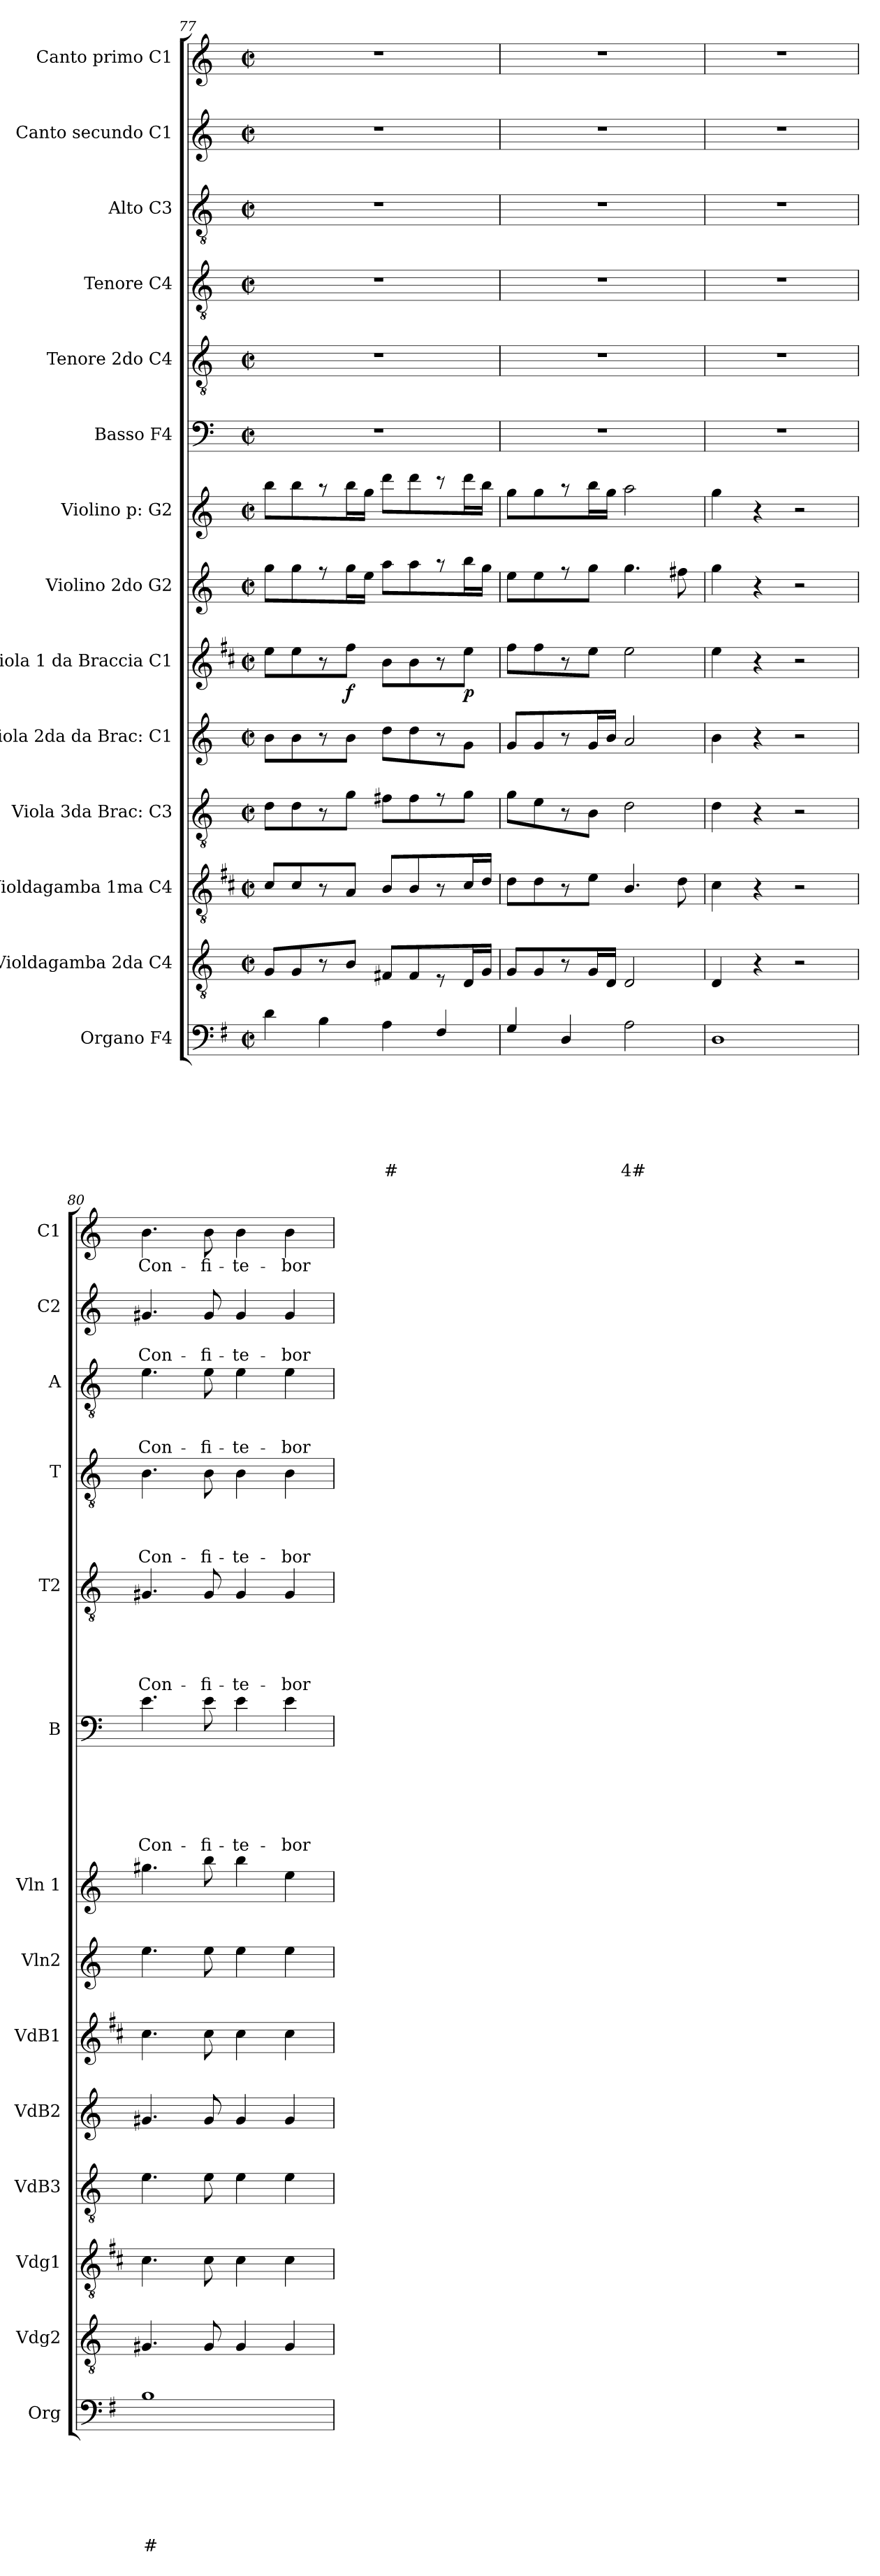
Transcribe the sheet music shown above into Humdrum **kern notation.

**kern	**text	**text	**text	**text	**text	**text	**text	**kern	**kern	**kern	**kern	**kern	**dynam	**kern	**kern	**kern	**text	**text	**text	**text	**text	**text	**kern	**text	**text	**text	**text	**text	**kern	**text	**text	**text	**text	**kern	**text	**text	**text	**kern	**text	**text	**kern	**text
*part14	*part14	*part14	*part14	*part14	*part14	*part14	*part14	*part13	*part12	*part11	*part10	*part9	*part9	*part8	*part7	*part6	*part6	*part6	*part6	*part6	*part6	*part6	*part5	*part5	*part5	*part5	*part5	*part5	*part4	*part4	*part4	*part4	*part4	*part3	*part3	*part3	*part3	*part2	*part2	*part2	*part1	*part1
*staff14	*staff14	*staff14	*staff14	*staff14	*staff14	*staff14	*staff14	*staff13	*staff12	*staff11	*staff10	*staff9	*staff9	*staff8	*staff7	*staff6	*staff6	*staff6	*staff6	*staff6	*staff6	*staff6	*staff5	*staff5	*staff5	*staff5	*staff5	*staff5	*staff4	*staff4	*staff4	*staff4	*staff4	*staff3	*staff3	*staff3	*staff3	*staff2	*staff2	*staff2	*staff1	*staff1
*I"Organo F4	*	*	*	*	*	*	*	*I"Violdagamba 2da C4	*I"Violdagamba 1ma C4	*I"Viola 3da Brac: C3	*I"Viola 2da da Brac: C1	*I"Viola 1 da Braccia C1	*	*I"Violino 2do G2	*I"Violino p: G2	*I"Basso F4	*	*	*	*	*	*	*I"Tenore 2do C4	*	*	*	*	*	*I"Tenore C4	*	*	*	*	*I"Alto C3	*	*	*	*I"Canto secundo C1	*	*	*I"Canto primo C1	*
*I'Org	*	*	*	*	*	*	*	*I'Vdg2	*I'Vdg1	*I'VdB3	*I'VdB2	*I'VdB1	*	*I'Vln2	*I'Vln 1	*I'B	*	*	*	*	*	*	*I'T2	*	*	*	*	*	*I'T	*	*	*	*	*I'A	*	*	*	*I'C2	*	*	*I'C1	*
*clefF4	*	*	*	*	*	*	*	*clefGv2	*clefGv2	*clefGv2	*clefG2	*clefG2	*	*clefG2	*clefG2	*clefF4	*	*	*	*	*	*	*clefGv2	*	*	*	*	*	*clefGv2	*	*	*	*	*clefGv2	*	*	*	*clefG2	*	*	*clefG2	*
*ITrd4c7	*	*	*	*	*	*	*	*	*ITrd1c2	*	*	*ITrd1c2	*	*	*	*ITrd8c14	*	*	*	*	*	*	*	*	*	*	*	*	*	*	*	*	*	*	*	*	*	*	*	*	*	*
*k[]	*	*	*	*	*	*	*	*k[]	*k[]	*k[]	*k[]	*k[]	*	*k[]	*k[]	*k[]	*	*	*	*	*	*	*k[]	*	*	*	*	*	*k[]	*	*	*	*	*k[]	*	*	*	*k[]	*	*	*k[]	*
*C:	*	*	*	*	*	*	*	*C:	*C:	*C:	*C:	*C:	*	*C:	*C:	*C:	*	*	*	*	*	*	*C:	*	*	*	*	*	*C:	*	*	*	*	*C:	*	*	*	*C:	*	*	*C:	*
*M2/2	*	*	*	*	*	*	*	*M2/2	*M2/2	*M2/2	*M2/2	*M2/2	*	*M2/2	*M2/2	*M2/2	*	*	*	*	*	*	*M2/2	*	*	*	*	*	*M2/2	*	*	*	*	*M2/2	*	*	*	*M2/2	*	*	*M2/2	*
*met(c|)	*	*	*	*	*	*	*	*met(c|)	*met(c|)	*met(c|)	*met(c|)	*met(c|)	*	*met(c|)	*met(c|)	*met(c|)	*	*	*	*	*	*	*met(c|)	*	*	*	*	*	*met(c|)	*	*	*	*	*met(c|)	*	*	*	*met(c|)	*	*	*met(c|)	*
=77	=77	=77	=77	=77	=77	=77	=77	=77	=77	=77	=77	=77	=77	=77	=77	=77	=77	=77	=77	=77	=77	=77	=77	=77	=77	=77	=77	=77	=77	=77	=77	=77	=77	=77	=77	=77	=77	=77	=77	=77	=77	=77
4G\	.	.	.	.	.	.	.	8G/L	8B/L	8d\L	8b\L	8dd\L	.	8gg\L	8bb\L	1r	.	.	.	.	.	.	1r	.	.	.	.	.	1r	.	.	.	.	1r	.	.	.	1r	.	.	1r	.
.	.	.	.	.	.	.	.	8G/	8B/	8d\	8b\	8dd\	.	8gg\	8bb\	.	.	.	.	.	.	.	.	.	.	.	.	.	.	.	.	.	.	.	.	.	.	.	.	.	.	.
4E\	.	.	.	.	.	.	.	8r	8r	8r	8r	8r	.	8r	8r	.	.	.	.	.	.	.	.	.	.	.	.	.	.	.	.	.	.	.	.	.	.	.	.	.	.	.
!	!	!	!	!	!	!	!	!	!	!	!	!	!LO:DY:b	!	!	!	!	!	!	!	!	!	!	!	!	!	!	!	!	!	!	!	!	!	!	!	!	!	!	!	!	!
.	.	.	.	.	.	.	.	8B/J	8G/J	8g\J	8b\J	8ee\J	f	16gg\L	16bb\L	.	.	.	.	.	.	.	.	.	.	.	.	.	.	.	.	.	.	.	.	.	.	.	.	.	.	.
.	.	.	.	.	.	.	.	.	.	.	.	.	.	16ee\JJ	16gg\JJ	.	.	.	.	.	.	.	.	.	.	.	.	.	.	.	.	.	.	.	.	.	.	.	.	.	.	.
!	!	!	!	!	!	!	!LO:LY:b	!	!	!	!	!	!	!	!	!	!	!	!	!	!	!	!	!	!	!	!	!	!	!	!	!	!	!	!	!	!	!	!	!	!	!
4D\	.	.	.	.	.	.	#	8F#X/L	8A/L	8f#X\L	8dd\L	8a\L	.	8aa\L	8ddd\L	.	.	.	.	.	.	.	.	.	.	.	.	.	.	.	.	.	.	.	.	.	.	.	.	.	.	.
.	.	.	.	.	.	.	.	8F#/	8A/	8f#\	8dd\	8a\	.	8aa\	8ddd\	.	.	.	.	.	.	.	.	.	.	.	.	.	.	.	.	.	.	.	.	.	.	.	.	.	.	.
4BB/	.	.	.	.	.	.	.	8r	8r	8r	8r	8r	.	8r	8r	.	.	.	.	.	.	.	.	.	.	.	.	.	.	.	.	.	.	.	.	.	.	.	.	.	.	.
!	!	!	!	!	!	!	!	!	!	!	!	!	!LO:DY:b	!	!	!	!	!	!	!	!	!	!	!	!	!	!	!	!	!	!	!	!	!	!	!	!	!	!	!	!	!
.	.	.	.	.	.	.	.	16D/L	16B/L	8g\J	8g\J	8dd\J	p	16bb\L	16ddd\L	.	.	.	.	.	.	.	.	.	.	.	.	.	.	.	.	.	.	.	.	.	.	.	.	.	.	.
.	.	.	.	.	.	.	.	16G/JJ	16c/JJ	.	.	.	.	16gg\JJ	16bb\JJ	.	.	.	.	.	.	.	.	.	.	.	.	.	.	.	.	.	.	.	.	.	.	.	.	.	.	.
=78	=78	=78	=78	=78	=78	=78	=78	=78	=78	=78	=78	=78	=78	=78	=78	=78	=78	=78	=78	=78	=78	=78	=78	=78	=78	=78	=78	=78	=78	=78	=78	=78	=78	=78	=78	=78	=78	=78	=78	=78	=78	=78
4C/	.	.	.	.	.	.	.	8G/L	8c\L	8g\L	8g/L	8ee\L	.	8ee\L	8gg\L	1r	.	.	.	.	.	.	1r	.	.	.	.	.	1r	.	.	.	.	1r	.	.	.	1r	.	.	1r	.
.	.	.	.	.	.	.	.	8G/	8c\	8e\	8g/	8ee\	.	8ee\	8gg\	.	.	.	.	.	.	.	.	.	.	.	.	.	.	.	.	.	.	.	.	.	.	.	.	.	.	.
4GG/	.	.	.	.	.	.	.	8r	8r	8r	8r	8r	.	8r	8r	.	.	.	.	.	.	.	.	.	.	.	.	.	.	.	.	.	.	.	.	.	.	.	.	.	.	.
.	.	.	.	.	.	.	.	16G/L	8d\J	8B\J	16g/L	8dd\J	.	8gg\J	16bb\L	.	.	.	.	.	.	.	.	.	.	.	.	.	.	.	.	.	.	.	.	.	.	.	.	.	.	.
.	.	.	.	.	.	.	.	16D/JJ	.	.	16b/JJ	.	.	.	16gg\JJ	.	.	.	.	.	.	.	.	.	.	.	.	.	.	.	.	.	.	.	.	.	.	.	.	.	.	.
!	!	!	!	!	!	!	!LO:LY:b	!	!	!	!	!	!	!	!	!	!	!	!	!	!	!	!	!	!	!	!	!	!	!	!	!	!	!	!	!	!	!	!	!	!	!
2D\	.	.	.	.	.	.	4#	2D/	4.A/	2d\	2a/	2dd\	.	4.gg\	2aa\	.	.	.	.	.	.	.	.	.	.	.	.	.	.	.	.	.	.	.	.	.	.	.	.	.	.	.
.	.	.	.	.	.	.	.	.	8c\	.	.	.	.	8ff#\	.	.	.	.	.	.	.	.	.	.	.	.	.	.	.	.	.	.	.	.	.	.	.	.	.	.	.	.
=79	=79	=79	=79	=79	=79	=79	=79	=79	=79	=79	=79	=79	=79	=79	=79	=79	=79	=79	=79	=79	=79	=79	=79	=79	=79	=79	=79	=79	=79	=79	=79	=79	=79	=79	=79	=79	=79	=79	=79	=79	=79	=79
1GG	.	.	.	.	.	.	.	4D/	4B\	4d\	4b\	4dd\	.	4gg\	4gg\	1r	.	.	.	.	.	.	1r	.	.	.	.	.	1r	.	.	.	.	1r	.	.	.	1r	.	.	1r	.
.	.	.	.	.	.	.	.	4r	4r	4r	4r	4r	.	4r	4r	.	.	.	.	.	.	.	.	.	.	.	.	.	.	.	.	.	.	.	.	.	.	.	.	.	.	.
.	.	.	.	.	.	.	.	2r	2r	2r	2r	2r	.	2r	2r	.	.	.	.	.	.	.	.	.	.	.	.	.	.	.	.	.	.	.	.	.	.	.	.	.	.	.
!!LO:PB:g=z
=80!	=80!	=80!	=80!	=80!	=80!	=80!	=80!	=80!	=80!	=80!	=80!	=80!	=80!	=80!	=80!	=80!	=80!	=80!	=80!	=80!	=80!	=80!	=80!	=80!	=80!	=80!	=80!	=80!	=80!	=80!	=80!	=80!	=80!	=80!	=80!	=80!	=80!	=80!	=80!	=80!	=80!	=80!
!	!	!	!	!	!	!	!LO:LY:b	!	!	!	!	!	!	!	!	!	!	!	!	!	!	!LO:LY:b	!	!	!	!	!	!LO:LY:b	!	!	!	!	!LO:LY:b	!	!	!	!LO:LY:b	!	!	!LO:LY:b	!	!LO:LY:b
1E	.	.	.	.	.	.	#	4.G#X/	4.B\	4.e\	4.g#X/	4.b\	.	4.ee\	4.gg#X\	4.E\	.	.	.	.	.	Con-	4.G#X/	.	.	.	.	Con-	4.B\	.	.	.	Con-	4.e\	.	.	Con-	4.g#X/	.	Con-	4.b\	Con-
!	!	!	!	!	!	!	!	!	!	!	!	!	!	!	!	!	!	!	!	!	!	!LO:LY:b	!	!	!	!	!	!LO:LY:b	!	!	!	!	!LO:LY:b	!	!	!	!LO:LY:b	!	!	!LO:LY:b	!	!LO:LY:b
.	.	.	.	.	.	.	.	8G#/	8B\	8e\	8g#/	8b\	.	8ee\	8bb\	8E\	.	.	.	.	.	-fi-	8G#/	.	.	.	.	-fi-	8B\	.	.	.	-fi-	8e\	.	.	-fi-	8g#/	.	-fi-	8b\	-fi-
!	!	!	!	!	!	!	!	!	!	!	!	!	!	!	!	!	!	!	!	!	!	!LO:LY:b	!	!	!	!	!	!LO:LY:b	!	!	!	!	!LO:LY:b	!	!	!	!LO:LY:b	!	!	!LO:LY:b	!	!LO:LY:b
.	.	.	.	.	.	.	.	4G#/	4B\	4e\	4g#/	4b\	.	4ee\	4bb\	4E\	.	.	.	.	.	-te-	4G#/	.	.	.	.	-te-	4B\	.	.	.	-te-	4e\	.	.	-te-	4g#/	.	-te-	4b\	-te-
!	!	!	!	!	!	!	!	!	!	!	!	!	!	!	!	!	!	!	!	!	!	!LO:LY:b	!	!	!	!	!	!LO:LY:b	!	!	!	!	!LO:LY:b	!	!	!	!LO:LY:b	!	!	!LO:LY:b	!	!LO:LY:b
.	.	.	.	.	.	.	.	4G#/	4B\	4e\	4g#/	4b\	.	4ee\	4ee\	4E\	.	.	.	.	.	-bor	4G#/	.	.	.	.	-bor	4B\	.	.	.	-bor	4e\	.	.	-bor	4g#/	.	-bor	4b\	-bor
=	=	=	=	=	=	=	=	=	=	=	=	=	=	=	=	=	=	=	=	=	=	=	=	=	=	=	=	=	=	=	=	=	=	=	=	=	=	=	=	=	=	=
*-	*-	*-	*-	*-	*-	*-	*-	*-	*-	*-	*-	*-	*-	*-	*-	*-	*-	*-	*-	*-	*-	*-	*-	*-	*-	*-	*-	*-	*-	*-	*-	*-	*-	*-	*-	*-	*-	*-	*-	*-	*-	*-
